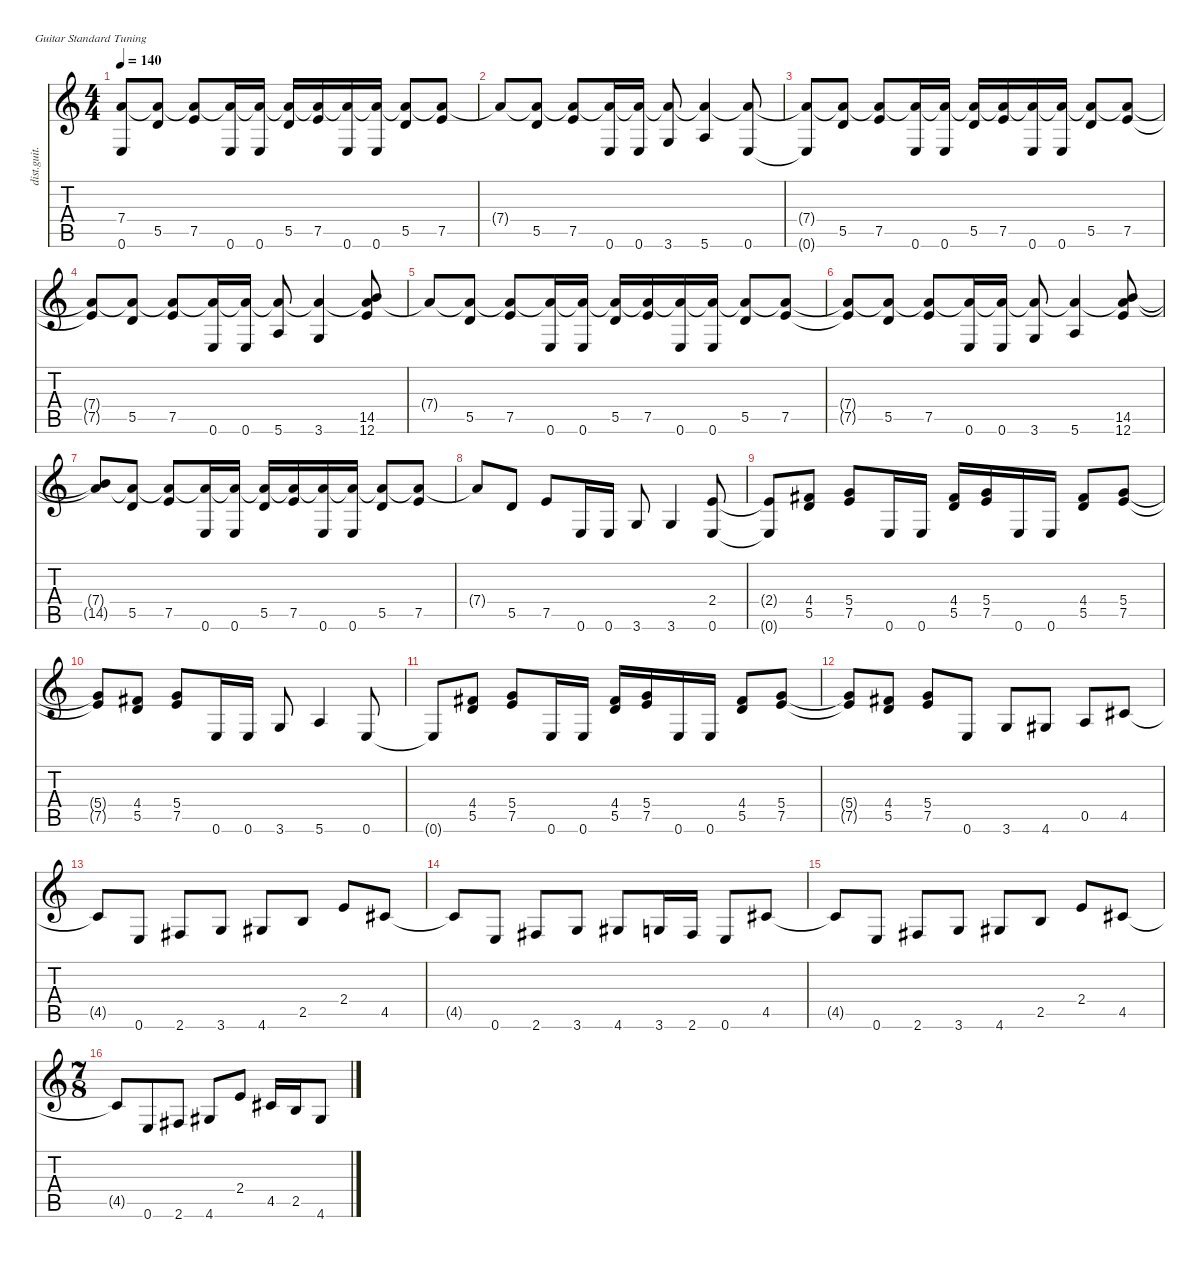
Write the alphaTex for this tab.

\defaultSystemsLayout 4
\hideDynamics
\bracketExtendMode nobrackets
\otherSystemsTrackNameOrientation horizontal
\track ("Guitar" "dist.guit.") {mute instrument distortionguitar}
\staff {score tabs}
\tuning (E4 B3 G3 D3 A2 E2)
\ts (4 4)
\tempo 140
\clef g2
\ks c
(0.6{t} 7.4{t}).8{dy f beam Up} (5.5 7.4{t}).8{beam Up} (7.5 7.4{t}).8{beam Up} (0.6 7.4{t}).16{beam Up} (0.6 7.4{t}).16{beam Up} (5.5 7.4{t}).16{beam Up} (7.5 7.4{t}).16{beam Up} (0.6 7.4{t}).16{beam Up} (0.6 7.4{t}).16{beam Up} (5.5 7.4{t}).8{beam Up} (7.5 7.4{t}).8{beam Up} |
7.4{t}.8{beam Up} (5.5 7.4{t}).8{beam Up} (7.5 7.4{t}).8{beam Up} (0.6 7.4{t}).16{beam Up} (0.6 7.4{t}).16{beam Up} (3.6 7.4{t}).8{beam Up} (5.6 7.4{t}).4{beam Up} (0.6 7.4{t}).8{beam Up} |
(0.6{t} 7.4{t}).8{beam Up} (5.5 7.4{t}).8{beam Up} (7.5 7.4{t}).8{beam Up} (0.6 7.4{t}).16{beam Up} (0.6 7.4{t}).16{beam Up} (5.5 7.4{t}).16{beam Up} (7.5 7.4{t}).16{beam Up} (0.6 7.4{t}).16{beam Up} (0.6 7.4{t}).16{beam Up} (5.5 7.4{t}).8{beam Up} (7.5 7.4{t}).8{beam Up} |
(7.5{t} 7.4{t}).8{beam Up} (5.5 7.4{t}).8{beam Up} (7.5 7.4{t}).8{beam Up} (0.6 7.4{t}).16{beam Up} (0.6 7.4{t}).16{beam Up} (5.6 7.4{t}).8{beam Up} (3.6 7.4{t}).4{beam Up} (14.5 12.6 7.4{t}).8{beam Up} |
7.4{t}.8{beam Up} (5.5 7.4{t}).8{beam Up} (7.5 7.4{t}).8{beam Up} (0.6 7.4{t}).16{beam Up} (0.6 7.4{t}).16{beam Up} (5.5 7.4{t}).16{beam Up} (7.5 7.4{t}).16{beam Up} (0.6 7.4{t}).16{beam Up} (0.6 7.4{t}).16{beam Up} (5.5 7.4{t}).8{beam Up} (7.5 7.4{t}).8{beam Up} |
(7.5{t} 7.4{t}).8{beam Up} (5.5 7.4{t}).8{beam Up} (7.5 7.4{t}).8{beam Up} (0.6 7.4{t}).16{beam Up} (0.6 7.4{t}).16{beam Up} (3.6 7.4{t}).8{beam Up} (5.6 7.4{t}).4{beam Up} (14.5 12.6 7.4{t}).8{beam Up} |
(14.5{t} 7.4{t}).8{beam Up} (5.5 7.4{t}).8{beam Up} (7.5 7.4{t}).8{beam Up} (0.6 7.4{t}).16{beam Up} (0.6 7.4{t}).16{beam Up} (5.5 7.4{t}).16{beam Up} (7.5 7.4{t}).16{beam Up} (0.6 7.4{t}).16{beam Up} (0.6 7.4{t}).16{beam Up} (5.5 7.4{t}).8{beam Up} (7.5 7.4{t}).8{beam Up} |
7.4{t}.8{beam Up} 5.5.8{beam Up} 7.5.8{beam Up} 0.6.16{beam Up} 0.6.16{beam Up} 3.6.8{beam Up} 3.6.4{beam Up} (2.4 0.6).8{beam Up} |
(2.4{t} 0.6{t}).8{beam Up} (4.4{acc #} 5.5).8{dy mf beam Up} (5.4 7.5).8{dy f beam Up} 0.6.16{beam Up} 0.6.16{beam Up} (4.4{acc #} 5.5).16{dy mf beam Up} (5.4 7.5).16{dy f beam Up} 0.6.16{beam Up} 0.6.16{beam Up} (4.4{acc #} 5.5).8{dy mf beam Up} (5.4 7.5).8{dy f beam Up} |
(5.4{t} 7.5{t}).8{beam Up} (4.4{acc #} 5.5).8{dy mf beam Up} (5.4 7.5).8{dy f beam Up} 0.6.16{beam Up} 0.6.16{beam Up} 3.6.8{beam Up} 5.6.4{beam Up} 0.6.8{beam Up} |
0.6{t}.8{beam Up} (4.4{acc #} 5.5).8{dy mf beam Up} (5.4 7.5).8{dy f beam Up} 0.6.16{beam Up} 0.6.16{beam Up} (4.4{acc #} 5.5).16{dy mf beam Up} (5.4 7.5).16{dy f beam Up} 0.6.16{beam Up} 0.6.16{beam Up} (4.4{acc #} 5.5).8{dy mf beam Up} (5.4 7.5).8{dy f beam Up} |
(5.4{t} 7.5{t}).8{beam Up} (4.4{acc #} 5.5).8{dy mf beam Up} (5.4 7.5).8{dy f beam Up} 0.6.8{beam Up} 3.6.8{beam Up} 4.6{acc #}.8{beam Up} 0.5.8{beam Up} 4.5{acc #}.8{beam Up} |
4.5{t acc #}.8{beam Up} 0.6.8{beam Up} 2.6{acc #}.8{beam Up} 3.6.8{beam Up} 4.6{acc #}.8{beam Up} 2.5.8{beam Up} 2.4.8{beam Up} 4.5{acc #}.8{beam Up} |
4.5{t acc #}.8{beam Up} 0.6.8{beam Up} 2.6{acc #}.8{beam Up} 3.6.8{beam Up} 4.6{acc #}.8{beam Up} 3.6.16{beam Up} 2.6{acc #}.16{beam Up} 0.6.8{beam Up} 4.5{acc #}.8{beam Up} |
4.5{t acc #}.8{beam Up} 0.6.8{beam Up} 2.6{acc #}.8{beam Up} 3.6.8{beam Up} 4.6{acc #}.8{beam Up} 2.5.8{beam Up} 2.4.8{beam Up} 4.5{acc #}.8{beam Up} |
\ts (7 8)
\beaming (8 3 2 2)
4.5{t acc #}.8{beam Up} 0.6.8{beam Up} 2.6{acc #}.8{beam Up} 4.6{acc #}.8{beam Up} 2.4.8{beam Up} 4.5{acc #}.16{beam Up} 2.5.16{beam Up} 4.6{acc #}.8{beam Up}
